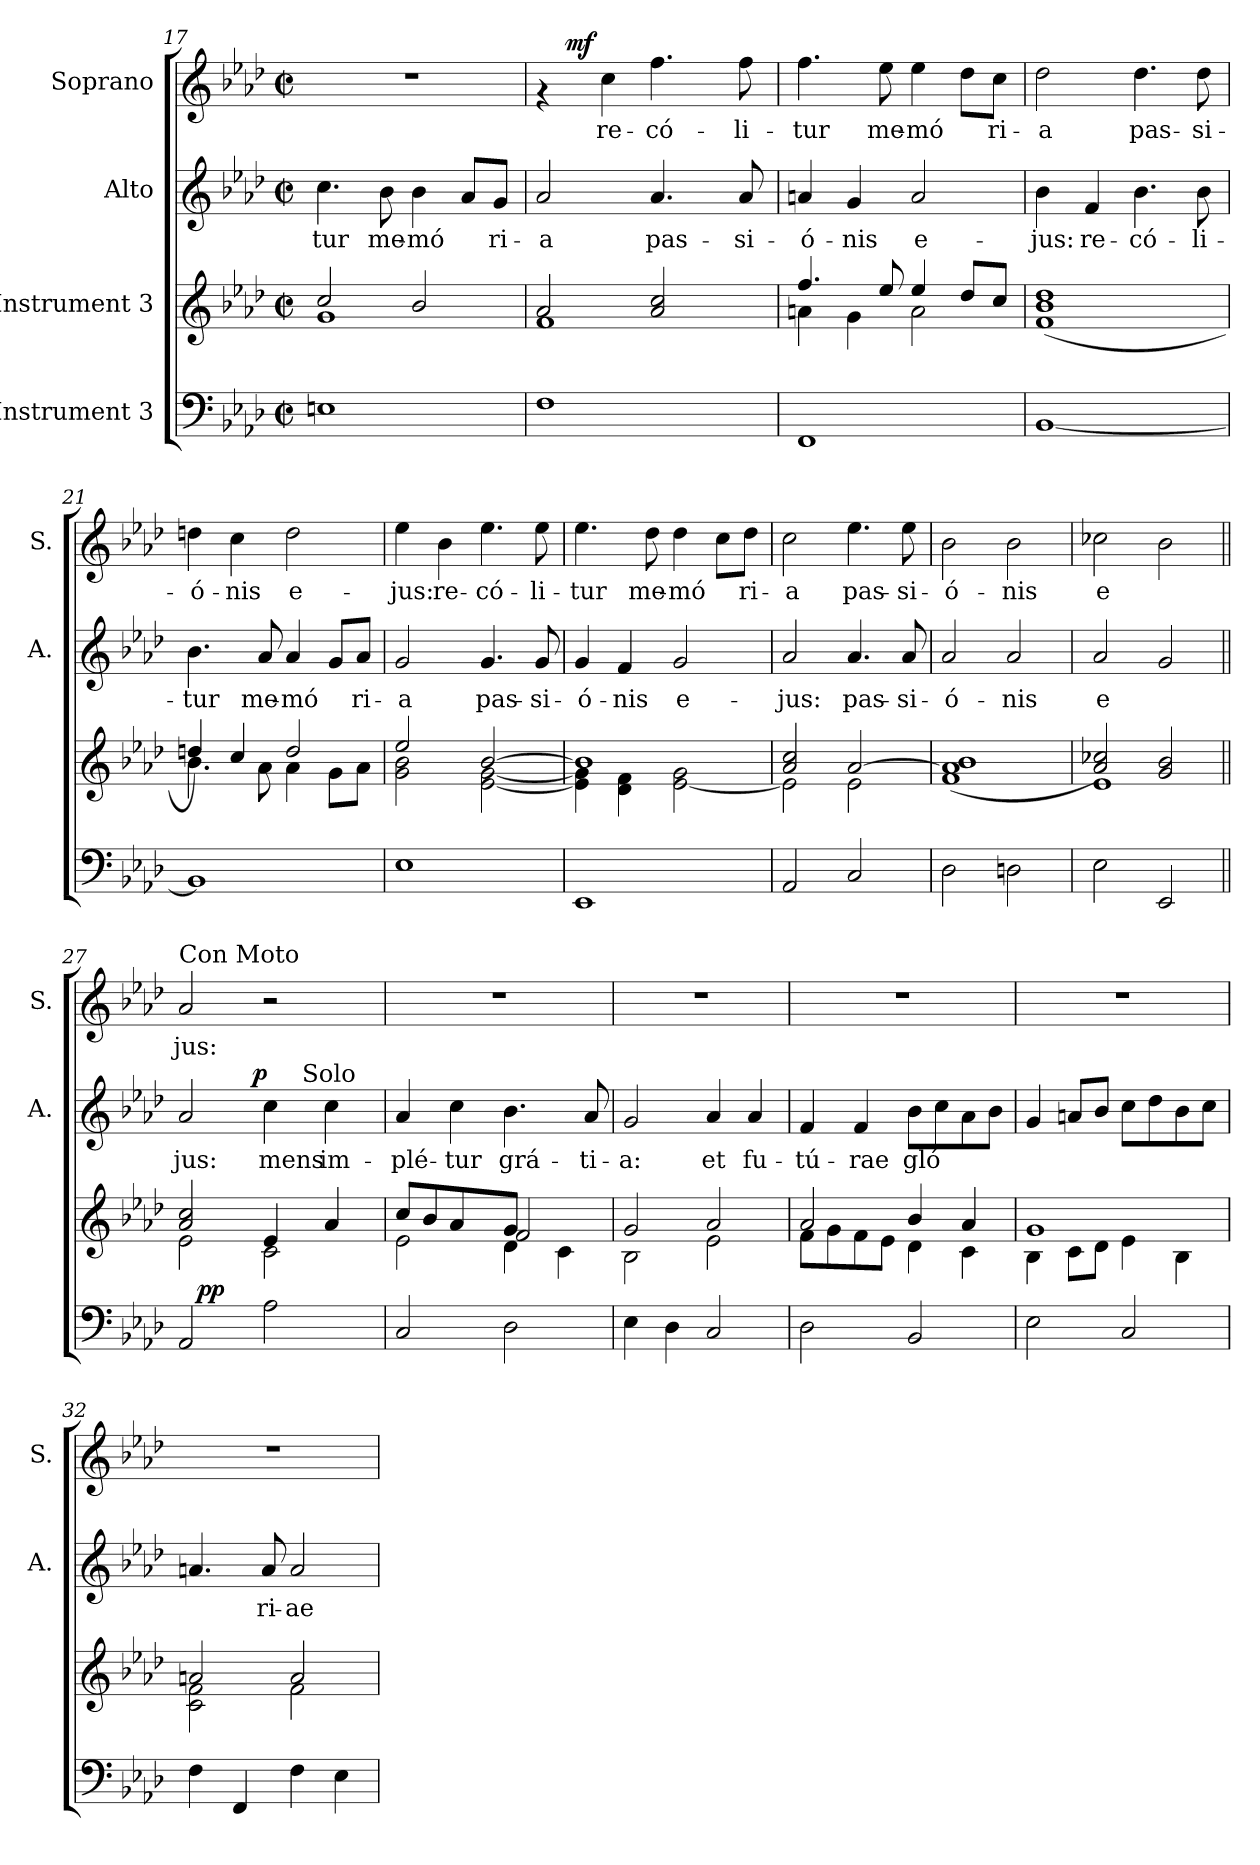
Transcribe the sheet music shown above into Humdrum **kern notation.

**kern	**dynam	**kern	**kern	**text	**dynam	**kern	**text	**dynam
*part4	*part4	*part3	*part2	*part2	*part2	*part1	*part1	*part1
*staff4	*staff4	*staff3	*staff2	*staff2	*staff2	*staff1	*staff1	*staff1
*I"Instrument 3	*	*I"Instrument 3	*I"Alto	*	*	*I"Soprano	*	*
*	*	*	*I'A.	*	*	*I'S.	*	*
*clefF4	*	*clefG2	*clefG2	*	*	*clefG2	*	*
*k[b-e-a-d-]	*	*k[b-e-a-d-]	*k[b-e-a-d-]	*	*	*k[b-e-a-d-]	*	*
*A-:	*	*A-:	*A-:	*	*	*A-:	*	*
*M2/2	*	*M2/2	*M2/2	*	*	*M2/2	*	*
*met(c|)	*	*met(c|)	*met(c|)	*	*	*met(c|)	*	*
=17	=17	=17	=17	=17	=17	=17	=17	=17
*	*	*^	*	*	*	*	*	*
!	!	!	!	!	!LO:LY:b:cj	!	!	!	!
1En	.	2cc/	1g	4.cc\	-tur	.	1r	.	.
!	!	!	!	!	!LO:LY:b:cj	!	!	!	!
.	.	.	.	8b-\	me-	.	.	.	.
!	!	!	!	!	!LO:LY:b:cj	!	!	!	!
.	.	2b-/	.	4b-\	-mó-	.	.	.	.
!	!	!	!	!	!LO:LY:b:cj	!	!	!	!
.	.	.	.	8a-/L	--	.	.	.	.
!	!	!	!	!	!LO:LY:b:cj	!	!	!	!
.	.	.	.	8g/J	-ri-	.	.	.	.
=18	=18	=18	=18	=18	=18	=18	=18	=18	=18
!	!	!	!	!	!LO:LY:b:cj	!	!	!	!
*	*	*	*	*	*	*	*^	*	*
1F	.	2a-/	1f	2a-/	-a	.	4rf	16..ryy	.	.
!	!	!	!	!	!	!	!	!	!	!LO:DY:a
.	.	.	.	.	.	.	.	2ryy	.	mf
!	!	!	!	!	!	!	!	!	!LO:LY:b:cj	!
.	.	.	.	.	.	.	4cc\	.	re-	.
!	!	!	!	!	!LO:LY:b:cj	!	!	!	!LO:LY:b:cj	!
.	.	2a-/ 2cc/	.	4.a-/	pas-	.	4.ff\	.	-có-	.
.	.	.	.	.	.	.	.	4ryy	.	.
.	.	.	.	.	.	.	.	8ryy	.	.
!	!	!	!	!	!LO:LY:b:cj	!	!	!	!LO:LY:b:cj	!
.	.	.	.	8a-/	-si-	.	8ff\	.	-li-	.
.	.	.	.	.	.	.	.	64ryy	.	.
=19	=19	=19	=19	=19	=19	=19	=19	=19	=19	=19
!	!	!	!	!	!LO:LY:b:cj	!	!	!	!LO:LY:b:cj	!
*	*	*	*	*	*	*	*v	*v	*	*
1FF	.	4.ff/	4an\	4an/	-ó-	.	4.ff\	-tur	.
!	!	!	!	!	!LO:LY:b:cj	!	!	!	!
.	.	.	4g\	4g/	-nis	.	.	.	.
!	!	!	!	!	!	!	!	!LO:LY:b:cj	!
.	.	8ee-/	.	.	.	.	8ee-\	me-	.
!	!	!	!	!	!LO:LY:b:cj	!	!	!LO:LY:b:cj	!
.	.	4ee-/	2a\	2a/	e-	.	4ee-\	-mó-	.
!	!	!	!	!	!	!	!	!LO:LY:b:cj	!
.	.	8dd-/L	.	.	.	.	8dd-\L	--	.
!	!	!	!	!	!	!	!	!LO:LY:b:cj	!
.	.	8cc/J	.	.	.	.	8cc\J	-ri-	.
*	*	*v	*v	*	*	*	*	*	*
=20	=20	=20	=20	=20	=20	=20	=20	=20
!	!	!	!	!LO:LY:b:cj	!	!	!LO:LY:b:cj	!
[<1BB-	.	(>1b- 1f 1dd-	4b-\	-jus:	.	2dd-\	-a	.
!	!	!	!	!LO:LY:b:cj	!	!	!	!
.	.	.	4f/	re-	.	.	.	.
!	!	!	!	!LO:LY:b:cj	!	!	!LO:LY:b:cj	!
.	.	.	4.b-\	-có-	.	4.dd-\	pas-	.
!	!	!	!	!LO:LY:b:cj	!	!	!LO:LY:b:cj	!
.	.	.	8b-\	-li-	.	8dd-\	-si-	.
=21	=21	=21	=21	=21	=21	=21	=21	=21
*	*	*^	*	*	*	*	*	*
!	!	!	!	!	!LO:LY:b:cj	!	!	!LO:LY:b:cj	!
1BB-]	.	4ddn/)	4.b-\	4.b-\	-tur	.	4ddn\	-ó-	.
!	!	!	!	!	!	!	!	!LO:LY:b:cj	!
.	.	4cc/	.	.	.	.	4cc\	-nis	.
!	!	!	!	!	!LO:LY:b:cj	!	!	!	!
.	.	.	8a-\	8a-/	me-	.	.	.	.
!	!	!	!	!	!LO:LY:b:cj	!	!	!LO:LY:b:cj	!
.	.	2dd/	4a-\	4a-/	-mó-	.	2dd\	e-	.
!	!	!	!	!	!LO:LY:b:cj	!	!	!	!
.	.	.	8g\L	8g/L	--	.	.	.	.
!	!	!	!	!	!LO:LY:b:cj	!	!	!	!
.	.	.	8a-\J	8a-/J	-ri-	.	.	.	.
!!LO:PB:g=z
=22	=22	=22	=22	=22	=22	=22	=22	=22	=22
!	!	!	!	!	!LO:LY:b:cj	!	!	!LO:LY:b:cj	!
1E-	.	2ee-/	2b-\ 2g\	2g/	-a	.	4ee-\	-jus:	.
!	!	!	!	!	!	!	!	!LO:LY:b:cj	!
.	.	.	.	.	.	.	4b-\	re-	.
!	!	!	!	!	!LO:LY:b:cj	!	!	!LO:LY:b:cj	!
.	.	[>2b-/	[<2e-\ [<2g\	4.g/	pas-	.	4.ee-\	-có-	.
!	!	!	!	!	!LO:LY:b:cj	!	!	!LO:LY:b:cj	!
.	.	.	.	8g/	-si-	.	8ee-\	-li-	.
=23	=23	=23	=23	=23	=23	=23	=23	=23	=23
!	!	!	!	!	!LO:LY:b:cj	!	!	!LO:LY:b:cj	!
1EE-	.	1b-]	4e-\] 4g\]	4g/	-ó-	.	4.ee-\	-tur	.
!	!	!	!	!	!LO:LY:b:cj	!	!	!	!
.	.	.	4d-\ 4f\	4f/	-nis	.	.	.	.
!	!	!	!	!	!	!	!	!LO:LY:b:cj	!
.	.	.	.	.	.	.	8dd-\	me-	.
!	!	!	!	!	!LO:LY:b:cj	!	!	!LO:LY:b:cj	!
.	.	.	[<2e-\ 2g\	2g/	e-	.	4dd-\	-mó-	.
!	!	!	!	!	!	!	!	!LO:LY:b:cj	!
.	.	.	.	.	.	.	8cc\L	--	.
!	!	!	!	!	!	!	!	!LO:LY:b:cj	!
.	.	.	.	.	.	.	8dd-\J	-ri-	.
=24	=24	=24	=24	=24	=24	=24	=24	=24	=24
!	!	!	!	!	!LO:LY:b:cj	!	!	!LO:LY:b:cj	!
2AA-/	.	2a-/ 2cc/	2e-\]	2a-/	-jus:	.	2cc\	-a	.
!	!	!	!	!	!LO:LY:b:cj	!	!	!LO:LY:b:cj	!
2C/	.	[>2a-/	2e-\	4.a-/	pas-	.	4.ee-\	pas-	.
!	!	!	!	!	!LO:LY:b:cj	!	!	!LO:LY:b:cj	!
.	.	.	.	8a-/	-si-	.	8ee-\	-si-	.
*	*	*v	*v	*	*	*	*	*	*
=25	=25	=25	=25	=25	=25	=25	=25	=25
!	!	!	!	!LO:LY:b:cj	!	!	!LO:LY:b:cj	!
2D-\	.	(<1a-] 1f 1b-	2a-/	-ó-	.	2b-\	-ó-	.
!	!	!	!	!LO:LY:b:cj	!	!	!LO:LY:b:cj	!
2Dn\	.	.	2a-/	-nis	.	2b-\	-nis	.
=26	=26	=26	=26	=26	=26	=26	=26	=26
*	*	*^	*	*	*	*	*	*
!	!	!	!	!	!LO:LY:b:cj	!	!	!LO:LY:b:cj	!
2E-\	.	2a-/ 2cc-X/)	1e-	2a-/	e-	.	2cc-X\	e-	.
!	!	!	!	!	!LO:LY:b:cj	!	!	!LO:LY:b:cj	!
2EE-/	.	2g/ 2b-/	.	2g/	--	.	2b-\	--	.
=27||	=27||	=27||	=27||	=27||	=27||	=27||	=27||	=27||	=27||
*	*	*	*	*	*	*	*MM108	*	*
!	!	!	!	!	!	!	!LO:TX:a:t=Con Moto	!	!
!	!	!	!	!	!LO:LY:b:cj	!	!	!LO:LY:b:cj	!
*^	*	*	*	*^	*	*	*	*	*
*	*	*	*	*	*	*^	*	*	*	*	*
2AA-/	16ryy	.	2a-/ 2cc/	2e-\	2a-/	4...ryy	2ryy	-jus:	.	2a-/	-jus:	.
!	!	!LO:DY:a	!	!	!	!	!	!	!	!	!	!
.	2...ryy	pp	.	.	.	.	.	.	.	.	.	.
!	!	!	!	!	!	!	!	!	!LO:DY:a	!	!	!
.	.	.	.	.	.	2ryy	.	.	p	.	.	.
!	!	!	!	!	!	!	!	!LO:LY:b:cj	!	!	!	!
2A-\	.	.	4e-/	2c\	4cc\	.	8ryy	mens	.	2r	.	.
.	.	.	.	.	.	.	32ryy	.	.	.	.	.
!	!	!	!	!	!	!	!LO:TX:a:t=Solo	!	!	!	!	!
.	.	.	.	.	.	.	4ryy	.	.	.	.	.
!	!	!	!	!	!	!	!	!LO:LY:b:cj	!	!	!	!
.	.	.	4a-/	.	4cc\	.	.	im-	.	.	.	.
.	.	.	.	.	.	.	16.ryy	.	.	.	.	.
.	.	.	.	.	.	32ryy	.	.	.	.	.	.
=28	=28	=28	=28	=28	=28	=28	=28	=28	=28	=28	=28	=28
*	*	*	*	*^	*	*	*	*	*	*	*	*
!	!	!	!	!	!	!	!	!	!LO:LY:b:cj	!	!	!	!
*v	*v	*	*	*	*	*v	*v	*v	*	*	*	*	*
2C/	.	8cc/L	2e-\	2ryy	4a-/	-plé-	.	1r	.	.
.	.	8b-/	.	.	.	.	.	.	.	.
!	!	!	!	!	!	!LO:LY:b:cj	!	!	!	!
.	.	8a-/	.	.	4cc\	-tur	.	.	.	.
.	.	8ryy	.	.	.	.	.	.	.	.
!	!	!	!	!	!	!LO:LY:b:cj	!	!	!	!
2D-\	.	8g/J	4d-\	2f/	4.b-\	grá-	.	.	.	.
.	.	4.ryy	.	.	.	.	.	.	.	.
.	.	.	4c\	.	.	.	.	.	.	.
!	!	!	!	!	!	!LO:LY:b:cj	!	!	!	!
.	.	.	.	.	8a-/	-ti-	.	.	.	.
*	*	*	*v	*v	*	*	*	*	*	*
=29	=29	=29	=29	=29	=29	=29	=29	=29	=29
!	!	!	!	!	!LO:LY:b:cj	!	!	!	!
4E-\	.	2g/	2B-\	2g/	-a:	.	1r	.	.
4D-\	.	.	.	.	.	.	.	.	.
!	!	!	!	!	!LO:LY:b:cj	!	!	!	!
2C/	.	2a-/	2e-\	4a-/	et	.	.	.	.
!	!	!	!	!	!LO:LY:b:cj	!	!	!	!
.	.	.	.	4a-/	fu-	.	.	.	.
!!LO:LB:g=z
=30	=30	=30	=30	=30	=30	=30	=30	=30	=30
!	!	!	!	!	!LO:LY:b:cj	!	!	!	!
2D-\	.	2a-/	8f\L	4f/	-tú-	.	1r	.	.
.	.	.	8g\	.	.	.	.	.	.
!	!	!	!	!	!LO:LY:b:cj	!	!	!	!
.	.	.	8f\	4f/	-rae	.	.	.	.
.	.	.	8e-\J	.	.	.	.	.	.
!	!	!	!	!	!LO:LY:b:cj	!	!	!	!
2BB-/	.	4b-/	4d-\	8b-\L	gló-	.	.	.	.
!	!	!	!	!	!LO:LY:b:cj	!	!	!	!
.	.	.	.	8cc\	--	.	.	.	.
!	!	!	!	!	!LO:LY:b:cj	!	!	!	!
.	.	4a-/	4c\	8a-\	--	.	.	.	.
!	!	!	!	!	!LO:LY:b:cj	!	!	!	!
.	.	.	.	8b-\J	--	.	.	.	.
=31	=31	=31	=31	=31	=31	=31	=31	=31	=31
!	!	!	!	!	!LO:LY:b:cj	!	!	!	!
2E-\	.	1g	4B-\	4g/	--	.	1r	.	.
!	!	!	!	!	!LO:LY:b:cj	!	!	!	!
.	.	.	8c\L	8an/L	--	.	.	.	.
!	!	!	!	!	!LO:LY:b:cj	!	!	!	!
.	.	.	8d-\J	8b-/J	--	.	.	.	.
!	!	!	!	!	!LO:LY:b:cj	!	!	!	!
2C/	.	.	4e-\	8cc\L	--	.	.	.	.
!	!	!	!	!	!LO:LY:b:cj	!	!	!	!
.	.	.	.	8dd-\	--	.	.	.	.
!	!	!	!	!	!LO:LY:b:cj	!	!	!	!
.	.	.	4B-\	8b-\	--	.	.	.	.
!	!	!	!	!	!LO:LY:b:cj	!	!	!	!
.	.	.	.	8cc\J	--	.	.	.	.
=32	=32	=32	=32	=32	=32	=32	=32	=32	=32
!	!	!	!	!	!LO:LY:b:cj	!	!	!	!
4F\	.	2an/	2c\ 2f\	4.an/	--	.	1r	.	.
4FF/	.	.	.	.	.	.	.	.	.
!	!	!	!	!	!LO:LY:b:cj	!	!	!	!
.	.	.	.	8a/	-ri-	.	.	.	.
!	!	!	!	!	!LO:LY:b:cj	!	!	!	!
4F\	.	2a/	2f\	2a/	-ae	.	.	.	.
4E-\	.	.	.	.	.	.	.	.	.
*	*	*v	*v	*	*	*	*	*	*
=	=	=	=	=	=	=	=	=
*-	*-	*-	*-	*-	*-	*-	*-	*-
